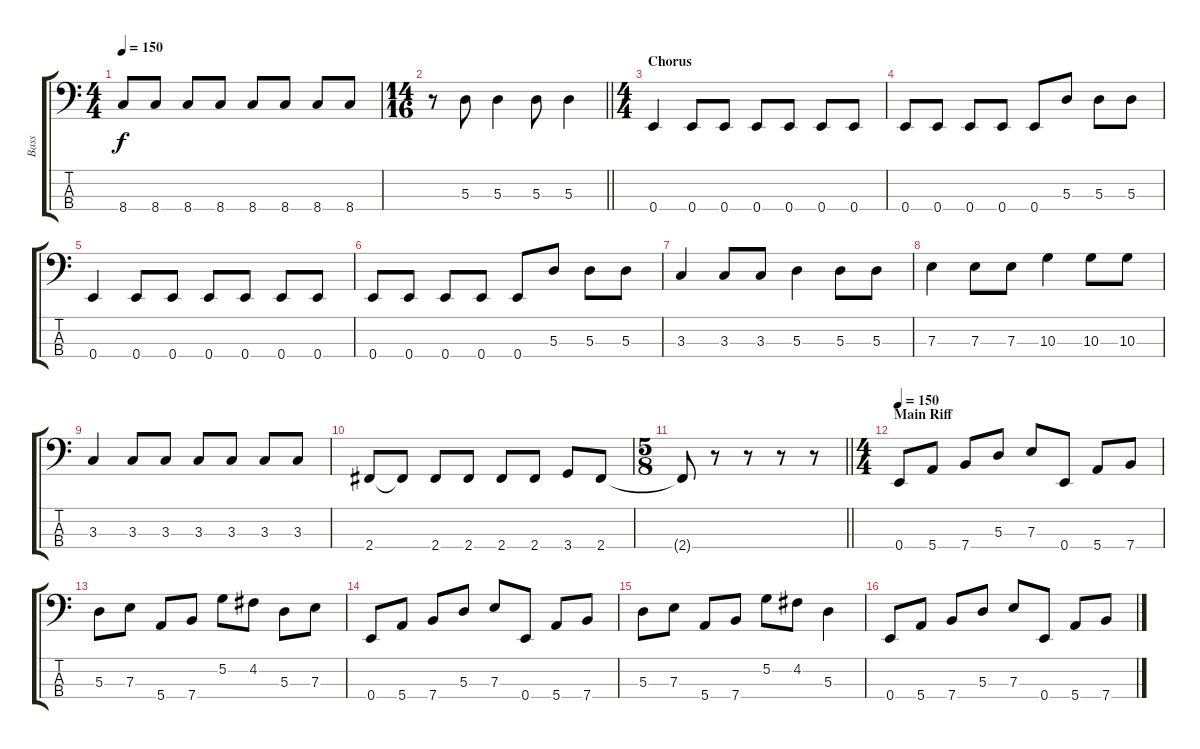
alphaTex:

\track ("Bass" "Bass") {instrument electricbassfinger}
\staff {score tabs}
\tuning (G2 D2 A1 E1) {hide}
\ts (4 4)
\tempo 150
\clef f4
\ks c
8.4.8{dy f} 8.4.8 8.4.8 8.4.8 8.4.8 8.4.8 8.4.8 8.4.8 |
\ts (14 16)
\barLineRight lightlight
r.8 5.3.8 5.3.4 5.3.8 5.3.4 |
\ts (4 4)
\section ("" "Chorus")
0.4.4 0.4.8 0.4.8 0.4.8 0.4.8 0.4.8 0.4.8 |
0.4.8 0.4.8 0.4.8 0.4.8 0.4.8 5.3.8 5.3.8 5.3.8 |
0.4.4 0.4.8 0.4.8 0.4.8 0.4.8 0.4.8 0.4.8 |
0.4.8 0.4.8 0.4.8 0.4.8 0.4.8 5.3.8 5.3.8 5.3.8 |
3.3.4 3.3.8 3.3.8 5.3.4 5.3.8 5.3.8 |
7.3.4 7.3.8 7.3.8 10.3.4 10.3.8 10.3.8 |
3.3.4 3.3.8 3.3.8 3.3.8 3.3.8 3.3.8 3.3.8 |
2.4.8 2.4{t}.8 2.4.8 2.4.8 2.4.8 2.4.8 3.4.8 2.4.8 |
\ts (5 8)
\barLineRight lightlight
2.4{t}.8 r.8 r.8 r.8 r.8 |
\ts (4 4)
\section ("" "Main Riff")
\tempo 150
0.4.8 5.4.8 7.4.8 5.3.8 7.3.8 0.4.8 5.4.8 7.4.8 |
5.3.8 7.3.8 5.4.8 7.4.8 5.2.8 4.2.8 5.3.8 7.3.8 |
0.4.8 5.4.8 7.4.8 5.3.8 7.3.8 0.4.8 5.4.8 7.4.8 |
5.3.8 7.3.8 5.4.8 7.4.8 5.2.8 4.2.8 5.3.4 |
0.4.8 5.4.8 7.4.8 5.3.8 7.3.8 0.4.8 5.4.8 7.4.8
